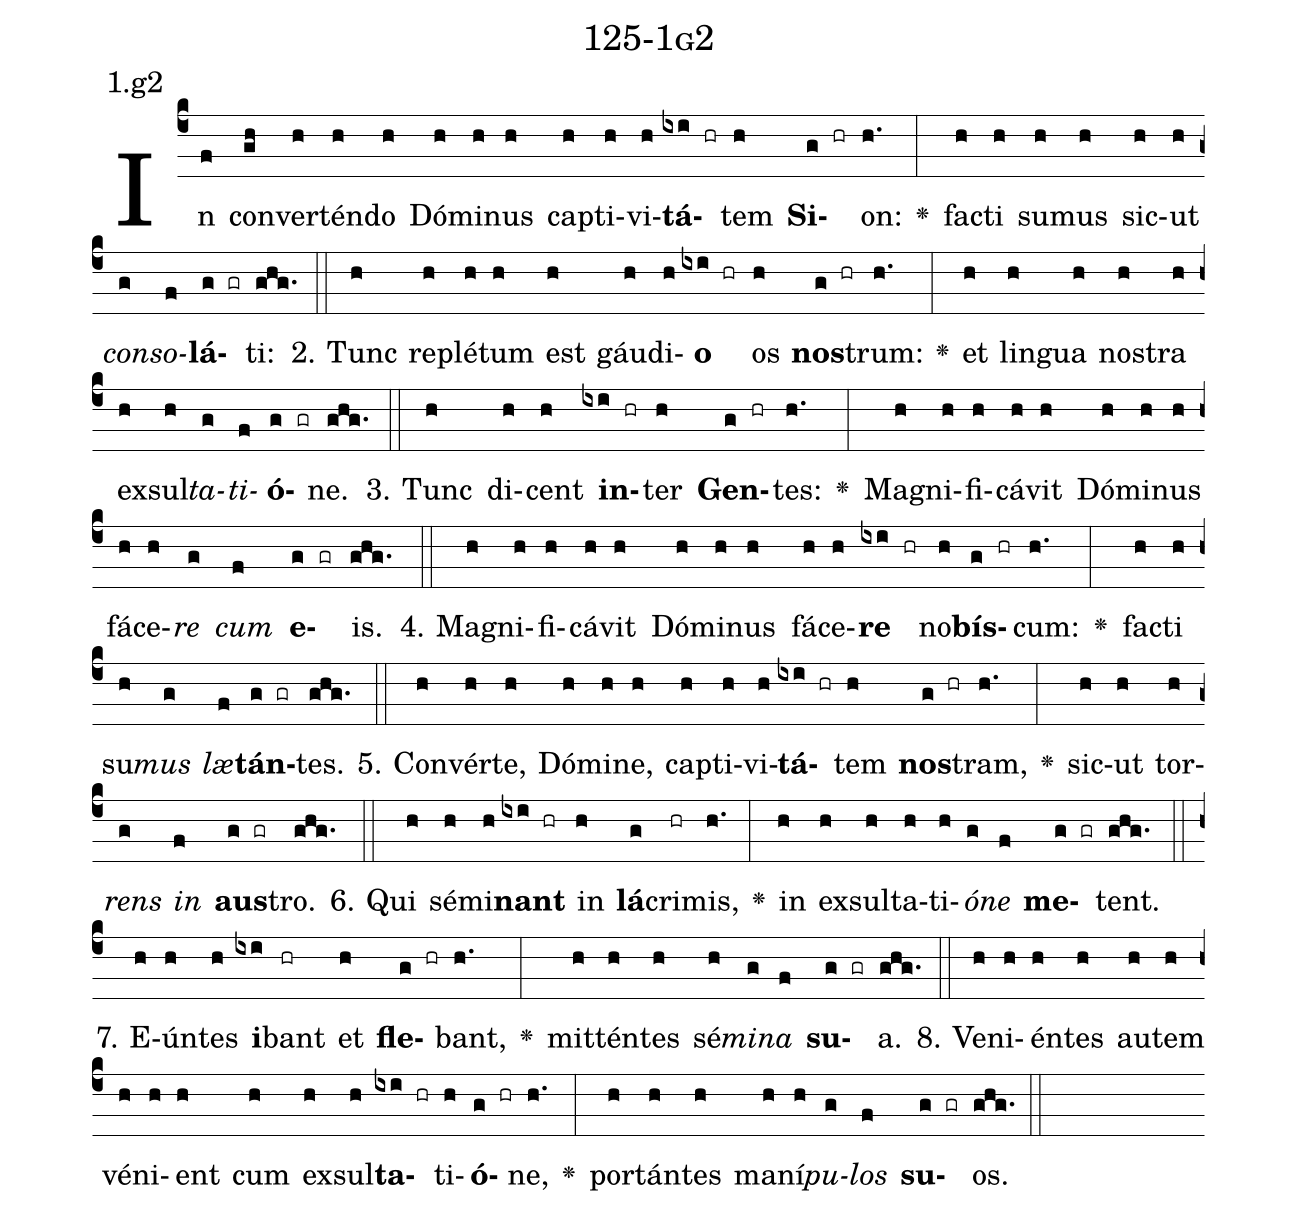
name: 125-1g2;
annotation: 1.g2;
%%
(c4)In(f) con(gh)ver(h)tén(h)do(h) Dó(h)mi(h)nus(h) cap(h)ti(h)vi(h)<b>tá</b>(ixi hr)tem(h) <b>Si</b>(g hr)on:(h.) <v>\greheightstar</v>(:) fac(h)ti(h) su(h)mus(h) sic(h)ut(h) <i>con</i>(g)<i>so</i>(f)<b>lá</b>(g gr)ti:(ghg.) (::)
2. Tunc(h) re(h)plé(h)tum(h) est(h) gáu(h)di(h)<b>o</b>(ixi hr) os(h) <b>nos</b>(g hr)trum:(h.) <v>\greheightstar</v>(:) et(h) lin(h)gua(h) nos(h)tra(h) ex(h)sul(h)<i>ta</i>(g)<i>ti</i>(f)<b>ó</b>(g gr)ne.(ghg.) (::)
3. Tunc(h) di(h)cent(h) <b>in</b>(ixi hr)ter(h) <b>Gen</b>(g hr)tes:(h.) <v>\greheightstar</v>(:) Ma(h)gni(h)fi(h)cá(h)vit(h) Dó(h)mi(h)nus(h) fá(h)ce(h)<i>re</i>(g) <i>cum</i>(f) <b>e</b>(g gr)is.(ghg.) (::)
4. Ma(h)gni(h)fi(h)cá(h)vit(h) Dó(h)mi(h)nus(h) fá(h)ce(h)<b>re</b>(ixi hr) no(h)<b>bís</b>(g hr)cum:(h.) <v>\greheightstar</v>(:) fac(h)ti(h) su(h)<i>mus</i>(g) <i>læ</i>(f)<b>tán</b>(g gr)tes.(ghg.) (::)
5. Con(h)vér(h)te,(h) Dó(h)mi(h)ne,(h) cap(h)ti(h)vi(h)<b>tá</b>(ixi hr)tem(h) <b>nos</b>(g hr)tram,(h.) <v>\greheightstar</v>(:) sic(h)ut(h) tor(h)<i>rens</i>(g) <i>in</i>(f) <b>aus</b>(g gr)tro.(ghg.) (::)
6. Qui(h) sé(h)mi(h)<b>nant</b>(ixi hr) in(h) <b>lá</b>(g)cri(hr)mis,(h.) <v>\greheightstar</v>(:) in(h) ex(h)sul(h)ta(h)ti(h)<i>ó</i>(g)<i>ne</i>(f) <b>me</b>(g gr)tent.(ghg.) (::)
7. E(h)ún(h)tes(h) <b>i</b>(ixi)bant(hr) et(h) <b>fle</b>(g hr)bant,(h.) <v>\greheightstar</v>(:) mit(h)tén(h)tes(h) sé(h)<i>mi</i>(g)<i>na</i>(f) <b>su</b>(g gr)a.(ghg.) (::)
8. Ve(h)ni(h)én(h)tes(h) au(h)tem(h) vé(h)ni(h)ent(h) cum(h) ex(h)sul(h)<b>ta</b>(ixi hr)ti(h)<b>ó</b>(g hr)ne,(h.) <v>\greheightstar</v>(:) por(h)tán(h)tes(h) ma(h)ní(h)<i>pu</i>(g)<i>los</i>(f) <b>su</b>(g gr)os.(ghg.) (::)
